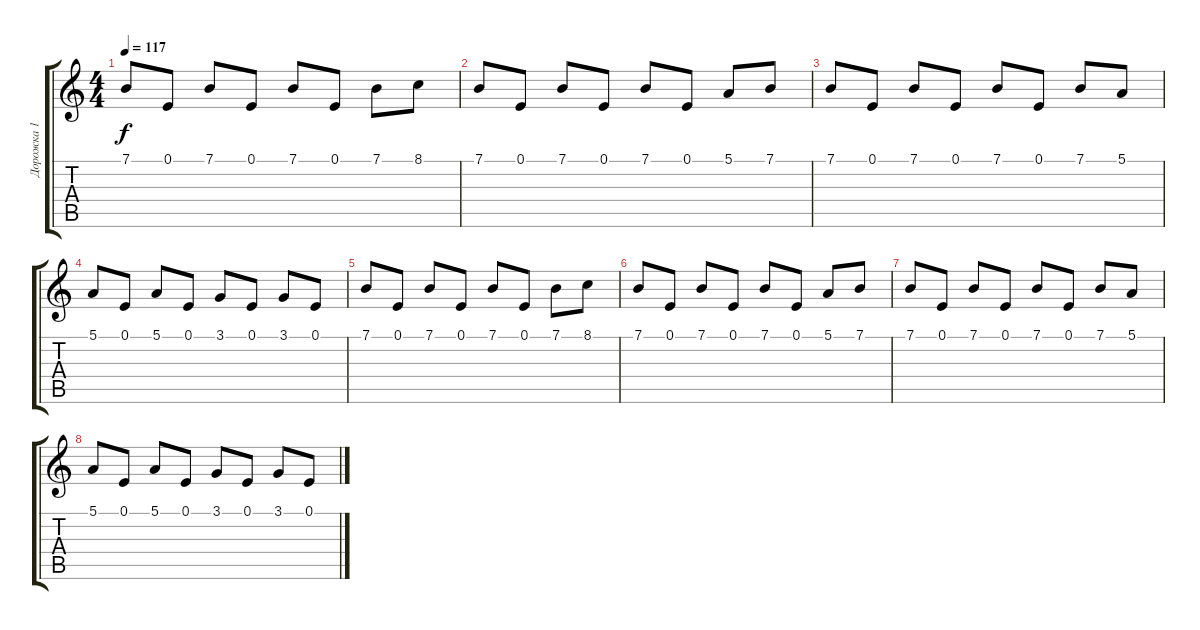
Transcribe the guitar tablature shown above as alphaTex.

\track ("Дорожка 1" "Дорожка 1") {instrument brightacousticpiano}
\staff {score tabs}
\tuning (E4 B3 G3 D3 A2 E2) {hide}
\ts (4 4)
\tempo 117
\clef g2
\ks c
7.1.8{dy f} 0.1.8 7.1.8 0.1.8 7.1.8 0.1.8 7.1.8 8.1.8 |
7.1.8 0.1.8 7.1.8 0.1.8 7.1.8 0.1.8 5.1.8 7.1.8 |
7.1.8 0.1.8 7.1.8 0.1.8 7.1.8 0.1.8 7.1.8 5.1.8 |
5.1.8 0.1.8 5.1.8 0.1.8 3.1.8 0.1.8 3.1.8 0.1.8 |
7.1.8 0.1.8 7.1.8 0.1.8 7.1.8 0.1.8 7.1.8 8.1.8 |
7.1.8 0.1.8 7.1.8 0.1.8 7.1.8 0.1.8 5.1.8 7.1.8 |
7.1.8 0.1.8 7.1.8 0.1.8 7.1.8 0.1.8 7.1.8 5.1.8 |
5.1.8 0.1.8 5.1.8 0.1.8 3.1.8 0.1.8 3.1.8 0.1.8
